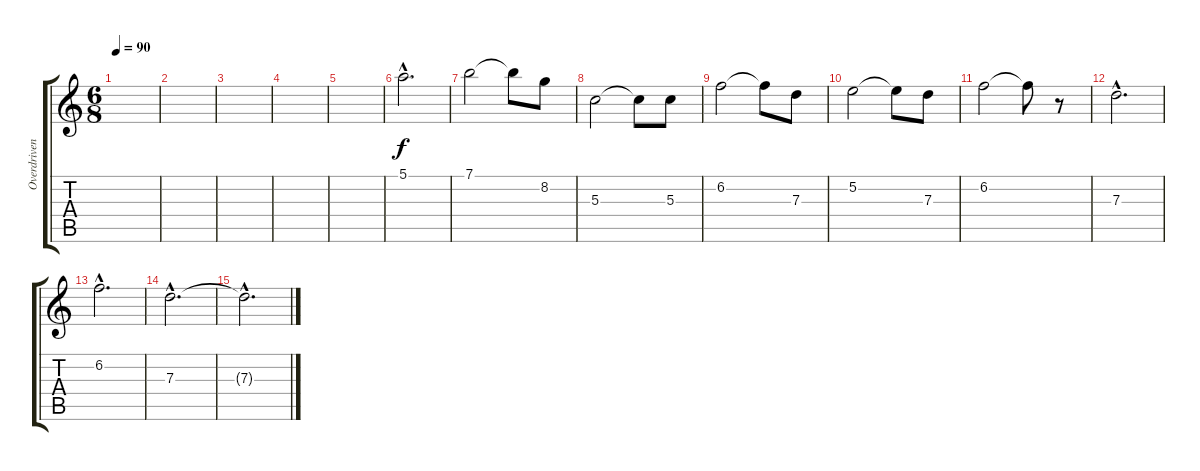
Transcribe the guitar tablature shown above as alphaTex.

\track ("Overdriven Guitar" "Overdriven") {instrument overdrivenguitar}
\staff {score tabs}
\tuning (E4 B3 G3 D3 A2 E2) {hide}
\ts (6 8)
\tempo 90
\clef g2
\ks c
|
|
|
|
|
5.1{hac}.2{d volume 4} |
7.1.2{volume 6} 7.1{t}.8 8.2.8{volume 5} |
5.3.2{volume 7} 5.3{t}.8 5.3.8{volume 11} |
6.2.2{volume 7} 6.2{t}.8 7.3.8{volume 11} |
5.2.2{volume 10} 5.2{t}.8 7.3.8{volume 11} |
6.2.2{volume 10} 6.2{t}.8 r.8 |
7.3{hac}.2{d volume 5} |
6.2{hac}.2{d volume 5} |
7.3{hac}.2{d volume 6} |
7.3{hac t}.2{d}
